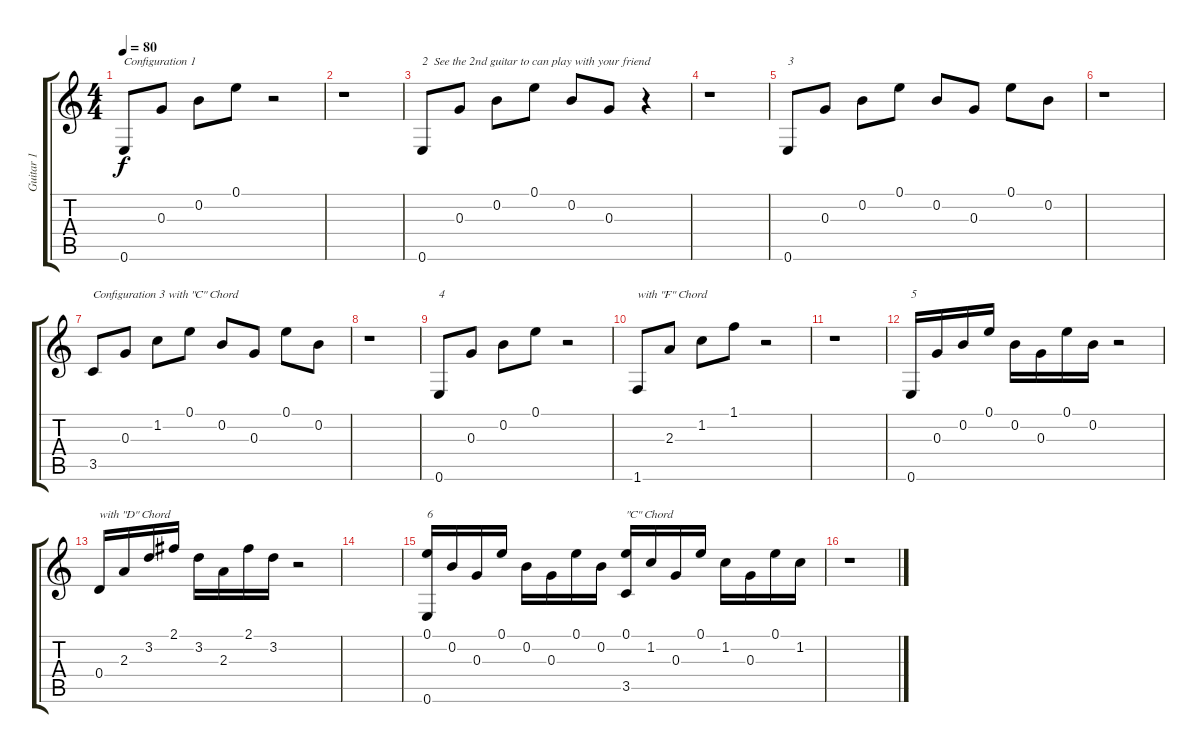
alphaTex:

\track ("Guitar 1" "Guitar 1") {instrument acousticguitarnylon}
\staff {score tabs}
\tuning (E4 B3 G3 D3 A2 E2) {hide}
\ts (4 4)
\tempo 80
\clef g2
\ks c
0.6.8{txt "Configuration 1" dy f instrument acousticguitarnylon} 0.3.8 0.2.8 0.1.8 r.2 |
r.1 |
0.6.8{txt "2  See the 2nd guitar to can play with your friend"} 0.3.8 0.2.8 0.1.8 0.2.8 0.3.8 r.4 |
r.1 |
0.6.8{txt "3"} 0.3.8 0.2.8 0.1.8 0.2.8 0.3.8 0.1.8 0.2.8 |
r.1 |
3.5.8{txt "Configuration 3 with \"C\" Chord"} 0.3.8 1.2.8 0.1.8 0.2.8 0.3.8 0.1.8 0.2.8 |
r.1 |
0.6.8{txt "4"} 0.3.8 0.2.8 0.1.8 r.2 |
1.6.8{txt "with \"F\" Chord"} 2.3.8 1.2.8 1.1.8 r.2 |
r.1 |
0.6.16{txt "5 "} 0.3.16 0.2.16 0.1.16 0.2.16 0.3.16 0.1.16 0.2.16 r.2 |
0.4.16{txt "with \"D\" Chord"} 2.3.16 3.2.16 2.1.16 3.2.16 2.3.16 2.1.16 3.2.16 r.2 |
|
(0.1 0.6).16{txt "6"} 0.2.16 0.3.16 0.1.16 0.2.16 0.3.16 0.1.16 0.2.16 (0.1 3.5).16{txt "\"C\" Chord"} 1.2.16 0.3.16 0.1.16 1.2.16 0.3.16 0.1.16 1.2.16 |
r.1
